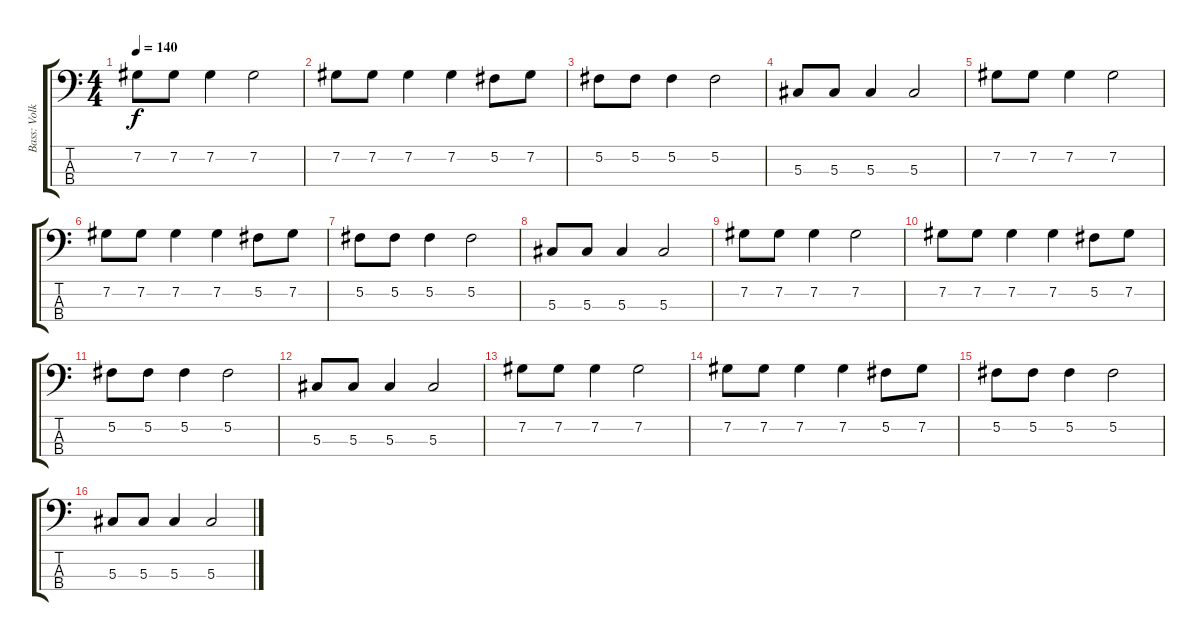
\track ("Bass: Volker" "Bass: Volk") {instrument electricbassfinger}
\staff {score tabs}
\tuning (Gb2 Db2 Ab1 Eb1) {hide}
\ts (4 4)
\tempo 140
\clef f4
\ks c
7.2.8{dy f} 7.2.8 7.2.4 7.2.2 |
7.2.8 7.2.8 7.2.4 7.2.4 5.2.8 7.2.8 |
5.2.8 5.2.8 5.2.4 5.2.2 |
5.3.8 5.3.8 5.3.4 5.3.2 |
7.2.8 7.2.8 7.2.4 7.2.2 |
7.2.8 7.2.8 7.2.4 7.2.4 5.2.8 7.2.8 |
5.2.8 5.2.8 5.2.4 5.2.2 |
5.3.8 5.3.8 5.3.4 5.3.2 |
7.2.8 7.2.8 7.2.4 7.2.2 |
7.2.8 7.2.8 7.2.4 7.2.4 5.2.8 7.2.8 |
5.2.8 5.2.8 5.2.4 5.2.2 |
5.3.8 5.3.8 5.3.4 5.3.2 |
7.2.8 7.2.8 7.2.4 7.2.2 |
7.2.8 7.2.8 7.2.4 7.2.4 5.2.8 7.2.8 |
5.2.8 5.2.8 5.2.4 5.2.2 |
5.3.8 5.3.8 5.3.4 5.3.2
